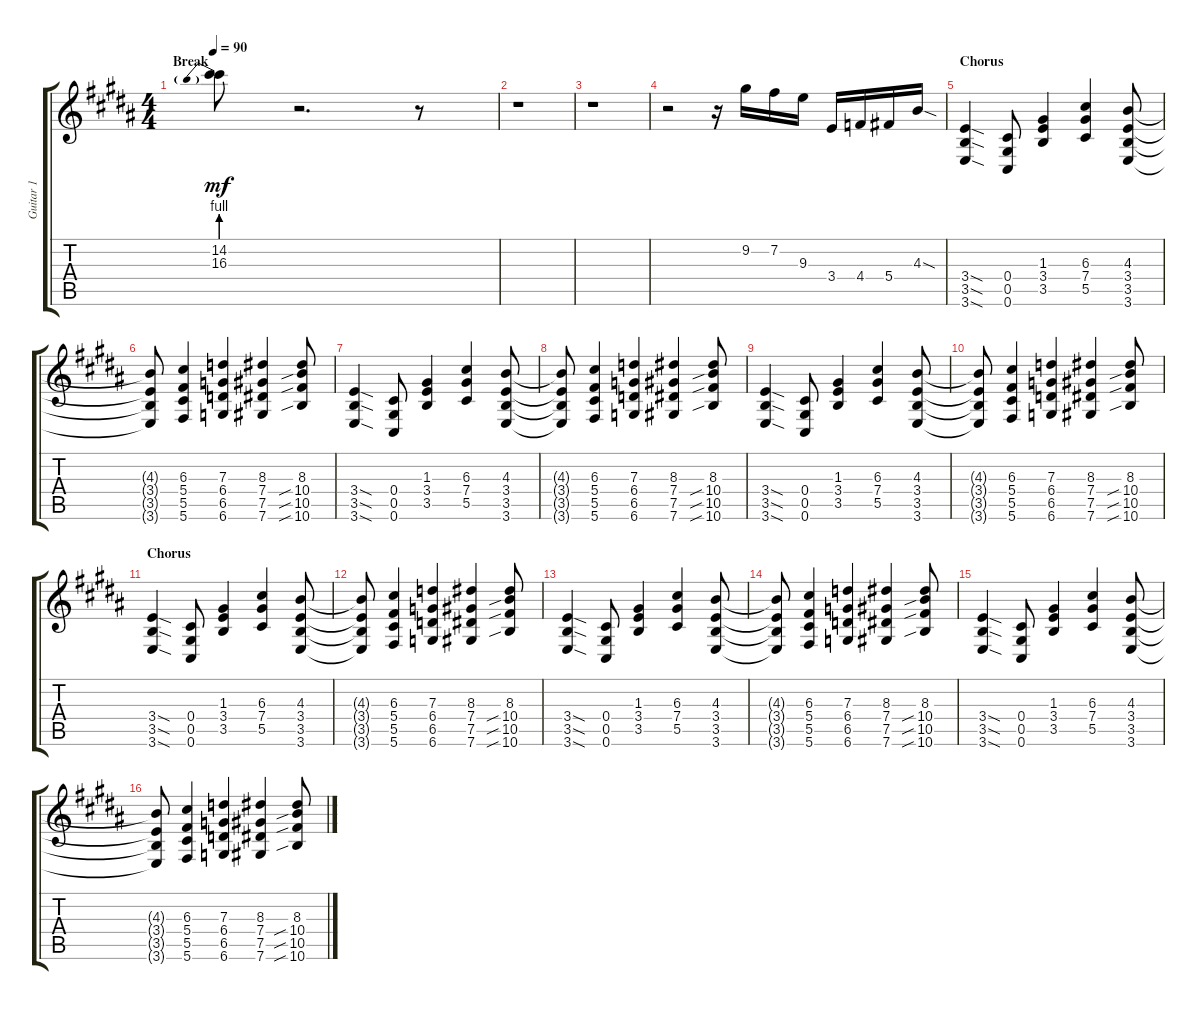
\track ("Guitar 1" "Guitar 1") {instrument overdrivenguitar}
\staff {score tabs}
\tuning (E4 B3 G3 Db3 Ab2 Db2) {hide}
\ts (4 4)
\section ("" "Break")
\tempo 90
\clef g2
\ks b
(14.2 16.3{be (prebend 0 4 60 4)}).8{dy mf} r.2{d} r.8 |
r.1 |
r.1 |
r.2 r.16 9.2.16 7.2.16 9.3.16 3.4.16 4.4.16 5.4.16 4.3{sod}.16 |
\section ("" "Chorus")
(3.4{sod} 3.5{sod} 3.6{sod}).4 (0.4 0.5 0.6).8 (1.3 3.4 3.5).4 (6.3 7.4 5.5).4 (4.3 3.4 3.5 3.6).8 |
(4.3{t} 3.4{t} 3.5{t} 3.6{t}).8 (6.3 5.4 5.5 5.6).4 (7.3 6.4 6.5 6.6).4 (8.3 7.4 7.5 7.6).4 (8.3 10.4{sib} 10.5{sib} 10.6{sib}).8 |
(3.4{sod} 3.5{sod} 3.6{sod}).4 (0.4 0.5 0.6).8 (1.3 3.4 3.5).4 (6.3 7.4 5.5).4 (4.3 3.4 3.5 3.6).8 |
(4.3{t} 3.4{t} 3.5{t} 3.6{t}).8 (6.3 5.4 5.5 5.6).4 (7.3 6.4 6.5 6.6).4 (8.3 7.4 7.5 7.6).4 (8.3 10.4{sib} 10.5{sib} 10.6{sib}).8 |
(3.4{sod} 3.5{sod} 3.6{sod}).4 (0.4 0.5 0.6).8 (1.3 3.4 3.5).4 (6.3 7.4 5.5).4 (4.3 3.4 3.5 3.6).8 |
(4.3{t} 3.4{t} 3.5{t} 3.6{t}).8 (6.3 5.4 5.5 5.6).4 (7.3 6.4 6.5 6.6).4 (8.3 7.4 7.5 7.6).4 (8.3 10.4{sib} 10.5{sib} 10.6{sib}).8 |
\section ("" "Chorus")
(3.4{sod} 3.5{sod} 3.6{sod}).4 (0.4 0.5 0.6).8 (1.3 3.4 3.5).4 (6.3 7.4 5.5).4 (4.3 3.4 3.5 3.6).8 |
(4.3{t} 3.4{t} 3.5{t} 3.6{t}).8 (6.3 5.4 5.5 5.6).4 (7.3 6.4 6.5 6.6).4 (8.3 7.4 7.5 7.6).4 (8.3 10.4{sib} 10.5{sib} 10.6{sib}).8 |
(3.4{sod} 3.5{sod} 3.6{sod}).4 (0.4 0.5 0.6).8 (1.3 3.4 3.5).4 (6.3 7.4 5.5).4 (4.3 3.4 3.5 3.6).8 |
(4.3{t} 3.4{t} 3.5{t} 3.6{t}).8 (6.3 5.4 5.5 5.6).4 (7.3 6.4 6.5 6.6).4 (8.3 7.4 7.5 7.6).4 (8.3 10.4{sib} 10.5{sib} 10.6{sib}).8 |
(3.4{sod} 3.5{sod} 3.6{sod}).4 (0.4 0.5 0.6).8 (1.3 3.4 3.5).4 (6.3 7.4 5.5).4 (4.3 3.4 3.5 3.6).8 |
(4.3{t} 3.4{t} 3.5{t} 3.6{t}).8 (6.3 5.4 5.5 5.6).4 (7.3 6.4 6.5 6.6).4 (8.3 7.4 7.5 7.6).4 (8.3 10.4{sib} 10.5{sib} 10.6{sib}).8
